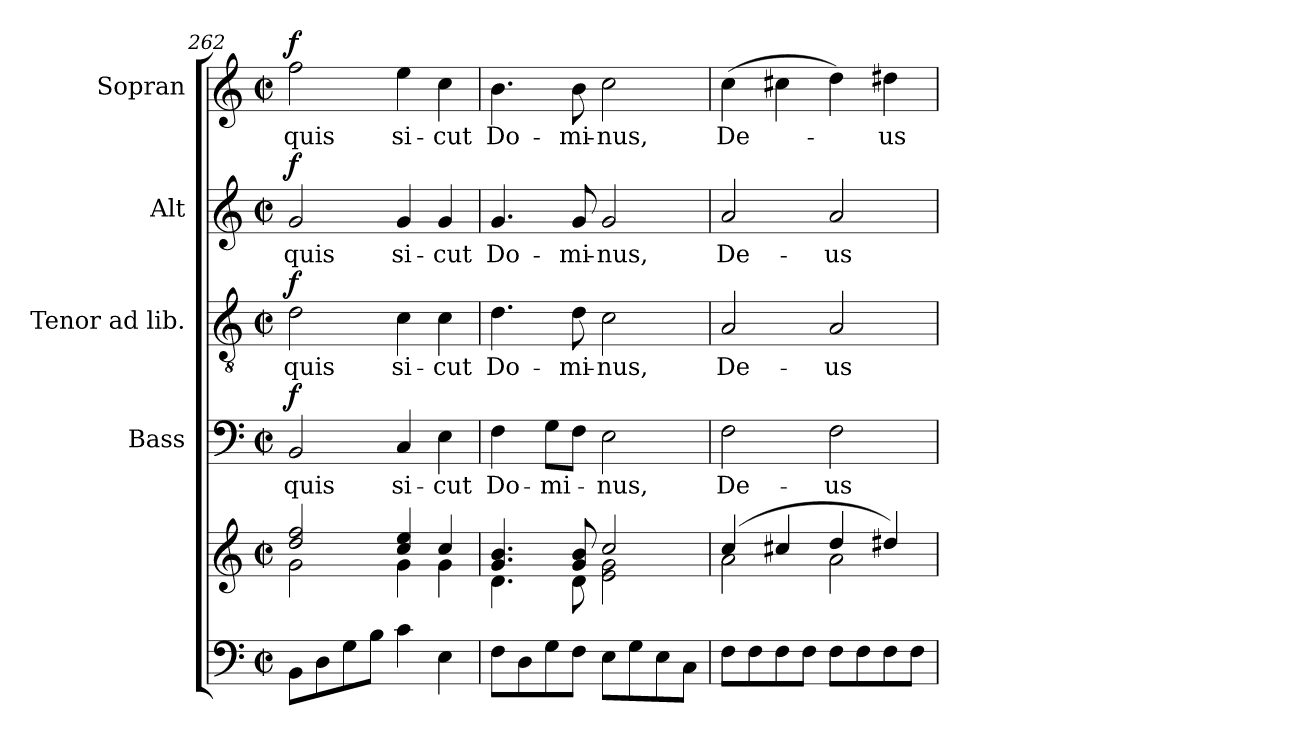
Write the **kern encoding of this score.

**kern	**kern	**kern	**text	**dynam	**kern	**text	**dynam	**kern	**text	**dynam	**kern	**text	**dynam
*part5	*part5	*part4	*part4	*part4	*part3	*part3	*part3	*part2	*part2	*part2	*part1	*part1	*part1
*staff6	*staff5	*staff4	*staff4	*staff4	*staff3	*staff3	*staff3	*staff2	*staff2	*staff2	*staff1	*staff1	*staff1
*	*	*I"Bass	*	*	*I"Tenor ad lib.	*	*	*I"Alt	*	*	*I"Sopran	*	*
*	*	*I'B.	*	*	*I'T.	*	*	*I'A.	*	*	*I'S.	*	*
*clefF4	*clefG2	*clefF4	*	*	*clefGv2	*	*	*clefG2	*	*	*clefG2	*	*
*k[]	*k[]	*k[]	*	*	*k[]	*	*	*k[]	*	*	*k[]	*	*
*C:	*C:	*C:	*	*	*C:	*	*	*C:	*	*	*C:	*	*
*M2/2	*M2/2	*M2/2	*	*	*M2/2	*	*	*M2/2	*	*	*M2/2	*	*
*met(c|)	*met(c|)	*met(c|)	*	*	*met(c|)	*	*	*met(c|)	*	*	*met(c|)	*	*
=262	=262	=262	=262	=262	=262	=262	=262	=262	=262	=262	=262	=262	=262
*	*^	*	*	*	*	*	*	*	*	*	*	*	*
!	!	!	!	!LO:LY:b	!LO:DY:a	!	!LO:LY:b	!LO:DY:a	!	!LO:LY:b	!LO:DY:a	!	!LO:LY:b	!LO:DY:a
8BB\L	2dd/ 2ff/	2g\	2BB/	quis	f	2d\	quis	f	2g/	quis	f	2ff\	quis	f
8D\	.	.	.	.	.	.	.	.	.	.	.	.	.	.
8G\	.	.	.	.	.	.	.	.	.	.	.	.	.	.
8B\J	.	.	.	.	.	.	.	.	.	.	.	.	.	.
!	!	!	!	!LO:LY:b	!	!	!LO:LY:b	!	!	!LO:LY:b	!	!	!LO:LY:b	!
4c\	4cc/ 4ee/	4g\	4C/	si-	.	4c\	si-	.	4g/	si-	.	4ee\	si-	.
!	!	!	!	!LO:LY:b	!	!	!LO:LY:b	!	!	!LO:LY:b	!	!	!LO:LY:b	!
4E\	4cc/	4g\	4E\	-cut	.	4c\	-cut	.	4g/	-cut	.	4cc\	-cut	.
!!LO:PB:g=z
=263	=263	=263	=263	=263	=263	=263	=263	=263	=263	=263	=263	=263	=263	=263
!	!	!	!	!LO:LY:b	!	!	!LO:LY:b	!	!	!LO:LY:b	!	!	!LO:LY:b	!
8F\L	4.g/ 4.b/	4.d\	4F\	Do-	.	4.d\	Do-	.	4.g/	Do-	.	4.b\	Do-	.
8D\	.	.	.	.	.	.	.	.	.	.	.	.	.	.
!	!	!	!	!LO:LY:b	!	!	!	!	!	!	!	!	!	!
8G\	.	.	8G\L	-mi-	.	.	.	.	.	.	.	.	.	.
!	!	!	!	!	!	!	!LO:LY:b	!	!	!LO:LY:b	!	!	!LO:LY:b	!
8F\J	8g/ 8b/	8d\	8F\J	.	.	8d\	-mi-	.	8g/	-mi-	.	8b\	-mi-	.
!	!	!	!	!LO:LY:b	!	!	!LO:LY:b	!	!	!LO:LY:b	!	!	!LO:LY:b	!
8E\L	2cc/	2e\ 2g\	2E\	-nus,	.	2c\	-nus,	.	2g/	-nus,	.	2cc\	-nus,	.
8G\	.	.	.	.	.	.	.	.	.	.	.	.	.	.
8E\	.	.	.	.	.	.	.	.	.	.	.	.	.	.
8C\J	.	.	.	.	.	.	.	.	.	.	.	.	.	.
=264	=264	=264	=264	=264	=264	=264	=264	=264	=264	=264	=264	=264	=264	=264
!	!	!	!	!LO:LY:b	!	!	!LO:LY:b	!	!	!LO:LY:b	!	!	!LO:LY:b	!
8F\L	(>4cc/	2a\	2F\	De-	.	2A/	De-	.	2a/	De-	.	(>4cc\	De-	.
8F\	.	.	.	.	.	.	.	.	.	.	.	.	.	.
8F\	4cc#X/	.	.	.	.	.	.	.	.	.	.	4cc#X\	.	.
8F\J	.	.	.	.	.	.	.	.	.	.	.	.	.	.
!	!	!	!	!LO:LY:b	!	!	!LO:LY:b	!	!	!LO:LY:b	!	!	!	!
8F\L	4dd/	2a\	2F\	-us	.	2A/	-us	.	2a/	-us	.	4dd\)	.	.
8F\	.	.	.	.	.	.	.	.	.	.	.	.	.	.
!	!	!	!	!	!	!	!	!	!	!	!	!	!LO:LY:b	!
8F\	4dd#X/)	.	.	.	.	.	.	.	.	.	.	4dd#X\	-us	.
8F\J	.	.	.	.	.	.	.	.	.	.	.	.	.	.
*	*v	*v	*	*	*	*	*	*	*	*	*	*	*	*
=	=	=	=	=	=	=	=	=	=	=	=	=	=
*-	*-	*-	*-	*-	*-	*-	*-	*-	*-	*-	*-	*-	*-
